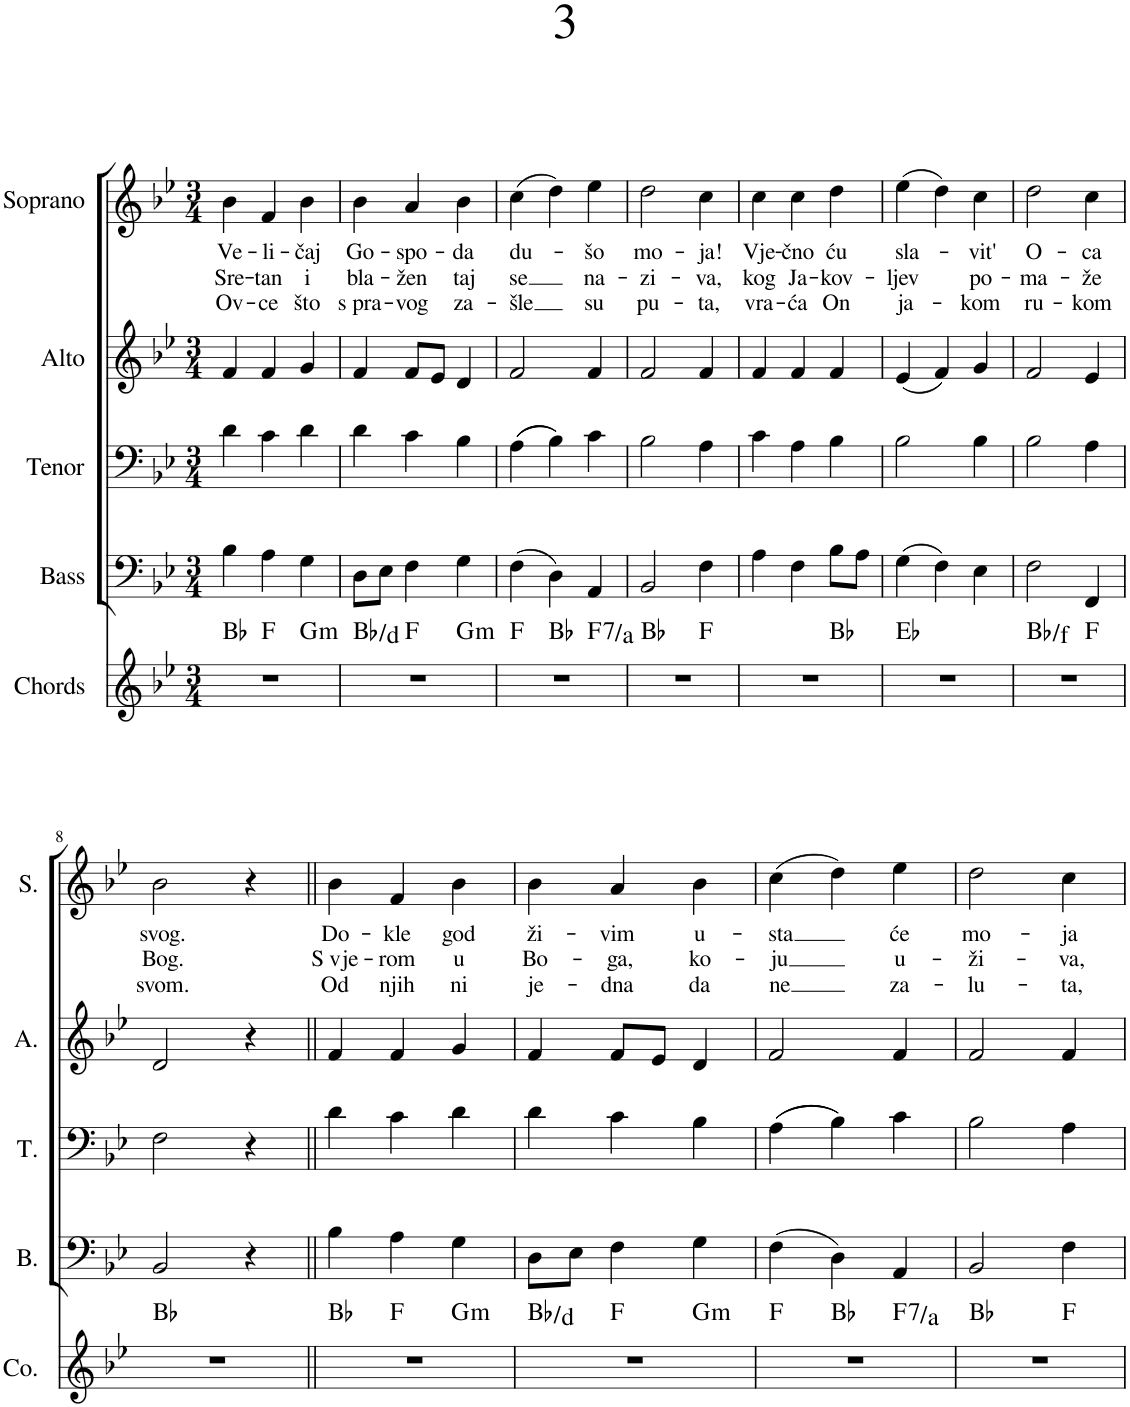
**kern	**harte	**kern	**kern	**kern	**kern	**text	**text	**text
*part5	*part5	*part4	*part3	*part2	*part1	*part1	*part1	*part1
*staff5	*	*staff4	*staff3	*staff2	*staff1	*staff1	*staff1	*staff1
*I"Chords	*	*I"Bass	*I"Tenor	*I"Alto	*I"Soprano	*	*	*
*I'Co.	*	*I'B.	*I'T.	*I'A.	*I'S.	*	*	*
*clefG2	*	*clefF4	*clefF4	*clefG2	*clefG2	*	*	*
*k[b-e-]	*	*k[b-e-]	*k[b-e-]	*k[b-e-]	*k[b-e-]	*	*	*
*M3/4	*	*M3/4	*M3/4	*M3/4	*M3/4	*	*	*
=1	=1	=1	=1	=1	=1	=1	=1	=1
!	!	!	!	!	!	!LO:LY:b	!LO:LY:b	!LO:LY:b
*^	*	*	*	*	*	*	*	*
*	*^	*	*	*	*	*	*	*	*
2.r	4ryy	2ryy	Bb:maj	4B-\	4d\	4f/	4b-\	Ve-	Sre-	Ov-
!	!	!	!	!	!	!	!	!LO:LY:b	!LO:LY:b	!LO:LY:b
.	2ryy	.	F:maj	4A\	4c\	4f/	4f/	-li-	-tan	-ce
!	!	!	!LO:H:kt=m	!	!	!	!	!LO:LY:b	!LO:LY:b	!LO:LY:b
.	.	4ryy	G:min	4G\	4d\	4g/	4b-\	-čaj	i	što
=2	=2	=2	=2	=2	=2	=2	=2	=2	=2	=2
!	!	!	!	!	!	!	!	!LO:LY:b	!LO:LY:b	!LO:LY:b
2.r	4ryy	2ryy	Bb:maj/3	8D\L	4d\	4f/	4b-\	Go-	bla-	s pra-
.	.	.	.	8E-\J	.	.	.	.	.	.
!	!	!	!	!	!	!	!	!LO:LY:b	!LO:LY:b	!LO:LY:b
.	2ryy	.	F:maj	4F\	4c\	8f/L	4a/	-spo-	-žen	-vog
.	.	.	.	.	.	8e-/J	.	.	.	.
!	!	!	!LO:H:kt=m	!	!	!	!	!LO:LY:b	!LO:LY:b	!LO:LY:b
.	.	4ryy	G:min	4G\	4B-\	4d/	4b-\	-da	taj	za-
=3	=3	=3	=3	=3	=3	=3	=3	=3	=3	=3
!	!	!	!	!	!	!	!	!LO:LY:b	!LO:LY:b	!LO:LY:b
2.r	4ryy	2ryy	F:maj	(4F\	((4A\	2f/	(4cc\	du-	se	-šle
.	2ryy	.	Bb:maj	4D\)	4B-\))	.	4dd\)	.	.	.
!	!	!	!LO:H:kt=7	!	!	!	!	!LO:LY:b	!LO:LY:b	!LO:LY:b
.	.	4ryy	F:7/3	4AA/	4c\	4f/	4ee-\	-šo	na-	su
=4	=4	=4	=4	=4	=4	=4	=4	=4	=4	=4
!	!	!	!	!	!	!	!	!LO:LY:b	!LO:LY:b	!LO:LY:b
*	*v	*v	*	*	*	*	*	*	*	*
2.r	2ryy	Bb:maj	2BB-/	2B-\	2f/	2dd\	mo-	-zi-	pu-
!	!	!	!	!	!	!	!LO:LY:b	!LO:LY:b	!LO:LY:b
.	4ryy	F:maj	4F\	4A\	4f/	4cc\	-ja!	-va,	-ta,
=5	=5	=5	=5	=5	=5	=5	=5	=5	=5
!	!	!	!	!	!	!	!LO:LY:b	!LO:LY:b	!LO:LY:b
2.r	2ryy	.	4A\	4c\	4f/	4cc\	Vje-	kog	vra-
!	!	!	!	!	!	!	!LO:LY:b	!LO:LY:b	!LO:LY:b
.	.	.	4F\	4A\	4f/	4cc\	-čno	Ja-	-ća
!	!	!	!	!	!	!	!LO:LY:b	!LO:LY:b	!LO:LY:b
.	4ryy	Bb:maj	8B-\L	4B-\	4f/	4dd\	ću	-kov-	On
.	.	.	8A\J	.	.	.	.	.	.
=6	=6	=6	=6	=6	=6	=6	=6	=6	=6
!	!	!	!	!	!	!	!LO:LY:b	!LO:LY:b	!LO:LY:b
*v	*v	*	*	*	*	*	*	*	*
2.r	Eb:maj	(4G\	2B-\	(4e-/	(4ee-\	sla-	-ljev	ja-
.	.	4F\)	.	4f/)	4dd\)	.	.	.
!	!	!	!	!	!	!LO:LY:b	!LO:LY:b	!LO:LY:b
.	.	4E-\	4B-\	4g/	4cc\	-vit'	po-	-kom
=7	=7	=7	=7	=7	=7	=7	=7	=7
!	!	!	!	!	!	!LO:LY:b	!LO:LY:b	!LO:LY:b
*^	*	*	*	*	*	*	*	*
2.r	2ryy	Bb:maj/5	2F\	2B-\	2f/	2dd\	O-	-ma-	ru-
!	!	!	!	!	!	!	!LO:LY:b	!LO:LY:b	!LO:LY:b
.	4ryy	F:maj	4FF/	4A\	4e-/	4cc\	-ca	-že	-kom
!!LO:LB:g=z
=8	=8	=8	=8	=8	=8	=8	=8	=8	=8
!	!	!	!	!	!	!	!LO:LY:b	!LO:LY:b	!LO:LY:b
*v	*v	*	*	*	*	*	*	*	*
2.r	Bb:maj	2BB-/	2F\	2d/	2b-\	svog.	Bog.	svom.
.	.	4r	4r	4r	4r	.	.	.
=9||	=9||	=9||	=9||	=9||	=9||	=9||	=9||	=9||
!	!	!	!	!	!	!LO:LY:b	!LO:LY:b	!LO:LY:b
*^	*	*	*	*	*	*	*	*
*	*^	*	*	*	*	*	*	*	*
2.r	4ryy	2ryy	Bb:maj	4B-\	4d\	4f/	4b-\	Do-	S vje-	Od
!	!	!	!	!	!	!	!	!LO:LY:b	!LO:LY:b	!LO:LY:b
.	2ryy	.	F:maj	4A\	4c\	4f/	4f/	-kle	-rom	njih
!	!	!	!LO:H:kt=m	!	!	!	!	!LO:LY:b	!LO:LY:b	!LO:LY:b
.	.	4ryy	G:min	4G\	4d\	4g/	4b-\	god	u	ni
=10	=10	=10	=10	=10	=10	=10	=10	=10	=10	=10
!	!	!	!	!	!	!	!	!LO:LY:b	!LO:LY:b	!LO:LY:b
2.r	4ryy	2ryy	Bb:maj/3	8D\L	4d\	4f/	4b-\	ži-	Bo-	je-
.	.	.	.	8E-\J	.	.	.	.	.	.
!	!	!	!	!	!	!	!	!LO:LY:b	!LO:LY:b	!LO:LY:b
.	2ryy	.	F:maj	4F\	4c\	8f/L	4a/	-vim	-ga,	-dna
.	.	.	.	.	.	8e-/J	.	.	.	.
!	!	!	!LO:H:kt=m	!	!	!	!	!LO:LY:b	!LO:LY:b	!LO:LY:b
.	.	4ryy	G:min	4G\	4B-\	4d/	4b-\	u-	ko-	da
=11	=11	=11	=11	=11	=11	=11	=11	=11	=11	=11
!	!	!	!	!	!	!	!	!LO:LY:b	!LO:LY:b	!LO:LY:b
2.r	4ryy	2ryy	F:maj	(4F\	((4A\	2f/	(4cc\	-sta	-ju	ne
.	2ryy	.	Bb:maj	4D\)	4B-\))	.	4dd\)	.	.	.
!	!	!	!LO:H:kt=7	!	!	!	!	!LO:LY:b	!LO:LY:b	!LO:LY:b
.	.	4ryy	F:7/3	4AA/	4c\	4f/	4ee-\	će	u-	za-
=12	=12	=12	=12	=12	=12	=12	=12	=12	=12	=12
!	!	!	!	!	!	!	!	!LO:LY:b	!LO:LY:b	!LO:LY:b
*	*v	*v	*	*	*	*	*	*	*	*
2.r	2ryy	Bb:maj	2BB-/	2B-\	2f/	2dd\	mo-	-ži-	-lu-
!	!	!	!	!	!	!	!LO:LY:b	!LO:LY:b	!LO:LY:b
.	4ryy	F:maj	4F\	4A\	4f/	4cc\	-ja	-va,	-ta,
*v	*v	*	*	*	*	*	*	*	*
=	=	=	=	=	=	=	=	=
*-	*-	*-	*-	*-	*-	*-	*-	*-
